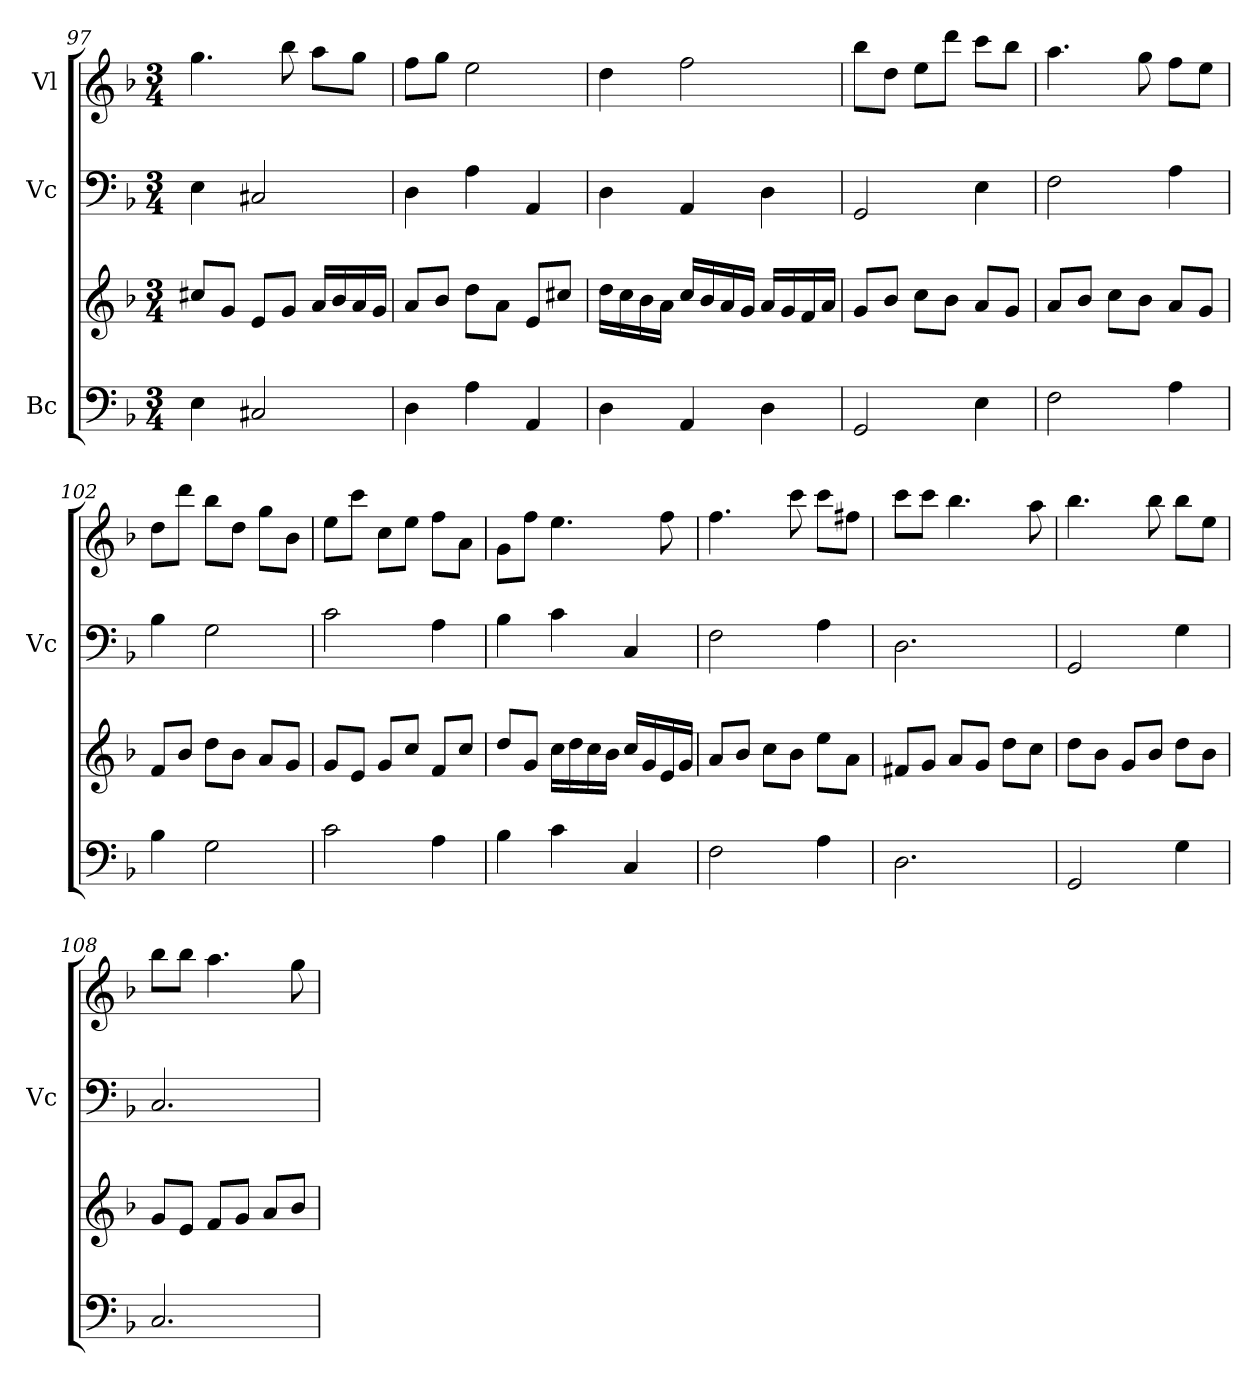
**kern	**kern	**kern	**kern
*part3	*part3	*part2	*part1
*staff4	*staff3	*staff2	*staff1
*I"Bc	*	*I"Vc	*I"Vl
*	*	*I'Vc	*
*clefF4	*clefG2	*clefF4	*clefG2
*k[b-]	*k[b-]	*k[b-]	*k[b-]
*M3/4	*M3/4	*M3/4	*M3/4
=97	=97	=97	=97
4E\	8cc#X/L	4E\	4.gg\
.	8g/J	.	.
2C#X/	8e/L	2C#X/	.
.	8g/J	.	8bb-\
.	16a/LL	.	8aa\L
.	16b-/	.	.
.	16a/	.	8gg\J
.	16g/JJ	.	.
=98	=98	=98	=98
4D\	8a/L	4D\	8ff\L
.	8b-/J	.	8gg\J
4A\	8dd\L	4A\	2ee\
.	8a\J	.	.
4AA/	8e/L	4AA/	.
.	8cc#X/J	.	.
=99	=99	=99	=99
4D\	16dd\LL	4D\	4dd\
.	16cc\	.	.
.	16b-\	.	.
.	16a\JJ	.	.
4AA/	16cc/LL	4AA/	2ff\
.	16b-/	.	.
.	16a/	.	.
.	16g/JJ	.	.
4D\	16a/LL	4D\	.
.	16g/	.	.
.	16f/	.	.
.	16a/JJ	.	.
!!LO:LB:g=z
=100	=100	=100	=100
2GG/	8g/L	2GG/	8bb-\L
.	8b-/J	.	8dd\J
.	8cc\L	.	8ee\L
.	8b-\J	.	8ddd\J
4E\	8a/L	4E\	8ccc\L
.	8g/J	.	8bb-\J
=101	=101	=101	=101
2F\	8a/L	2F\	4.aa\
.	8b-/J	.	.
.	8cc\L	.	.
.	8b-\J	.	8gg\
4A\	8a/L	4A\	8ff\L
.	8g/J	.	8ee\J
=102	=102	=102	=102
4B-\	8f/L	4B-\	8dd\L
.	8b-/J	.	8ddd\J
2G\	8dd\L	2G\	8bb-\L
.	8b-\J	.	8dd\J
.	8a/L	.	8gg\L
.	8g/J	.	8b-\J
=103	=103	=103	=103
2c\	8g/L	2c\	8ee\L
.	8e/J	.	8ccc\J
.	8g/L	.	8cc\L
.	8cc/J	.	8ee\J
4A\	8f/L	4A\	8ff\L
.	8cc/J	.	8a\J
=104	=104	=104	=104
4B-\	8dd/L	4B-\	8g\L
.	8g/J	.	8ff\J
4c\	16cc\LL	4c\	4.ee\
.	16dd\	.	.
.	16cc\	.	.
.	16b-\JJ	.	.
4C/	16cc/LL	4C/	.
.	16g/	.	.
.	16e/	.	8ff\
.	16g/JJ	.	.
=105	=105	=105	=105
2F\	8a/L	2F\	4.ff\
.	8b-/J	.	.
.	8cc\L	.	.
.	8b-\J	.	8ccc\
4A\	8ee\L	4A\	8ccc\L
.	8a\J	.	8ff#X\J
=106	=106	=106	=106
2.D\	8f#X/L	2.D\	8ccc\L
.	8g/J	.	8ccc\J
.	8a/L	.	4.bb-\
.	8g/J	.	.
.	8dd\L	.	.
.	8cc\J	.	8aa\
=107	=107	=107	=107
2GG/	8dd\L	2GG/	4.bb-\
.	8b-\J	.	.
.	8g/L	.	.
.	8b-/J	.	8bb-\
4G\	8dd\L	4G\	8bb-\L
.	8b-\J	.	8ee\J
!!LO:LB:g=z
=108	=108	=108	=108
2.C/	8g/L	2.C/	8bb-\L
.	8e/J	.	8bb-\J
.	8f/L	.	4.aa\
.	8g/J	.	.
.	8a/L	.	.
.	8b-/J	.	8gg\
=	=	=	=
*-	*-	*-	*-
